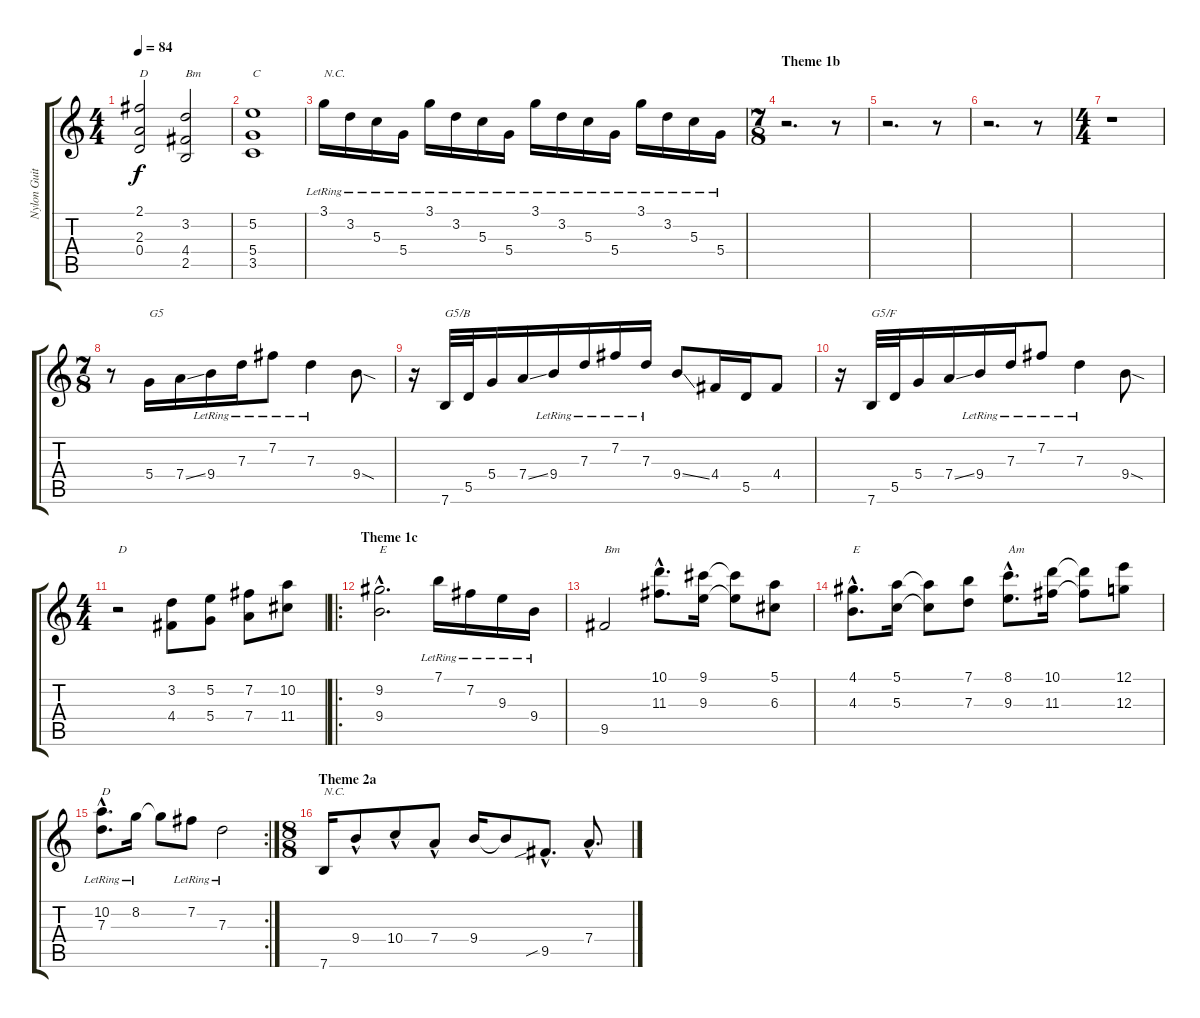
\track ("Nylon Guitar" "Nylon Guit") {instrument acousticguitarnylon}
\staff {score tabs}
\tuning (E4 B3 G3 D3 A2 E2) {hide}
\ts (4 4)
\tempo 84
\clef g2
\ks c
(2.1 2.3 0.4).2{txt "D" dy f} (3.2 4.4 2.5).2{txt "Bm"} |
(5.2 5.4 3.5).1{txt "C"} |
3.1{lr}.16{txt "N.C."} 3.2{lr}.16 5.3{lr}.16 5.4{lr}.16 3.1{lr}.16 3.2{lr}.16 5.3{lr}.16 5.4{lr}.16 3.1{lr}.16 3.2{lr}.16 5.3{lr}.16 5.4{lr}.16 3.1{lr}.16 3.2{lr}.16 5.3{lr}.16 5.4{lr}.16 |
\ts (7 8)
\section ("" "Theme 1b")
r.2{d} r.8 |
r.2{d} r.8 |
r.2{d} r.8 |
\ts (4 4)
r.1 |
\ts (7 8)
r.8 5.4.16{txt "G5"} 7.4{ss}.16 9.4{lr}.16 7.3{lr}.16 7.2{lr}.8 7.3{lr}.4 9.4{sod}.8 |
r.16 7.6.32{txt "G5/B"} 5.5.32 5.4.16 7.4{ss}.16 9.4{lr}.16 7.3{lr}.16 7.2{lr}.16 7.3{lr}.16 9.4{ss}.8 4.4.16 5.5.16 4.4.8 |
r.16 7.6.32{txt "G5/F"} 5.5.32 5.4.16 7.4{ss}.16 9.4{lr}.16 7.3{lr}.16 7.2{lr}.8 7.3{lr}.4 9.4{sod}.8 |
\ts (4 4)
r.2{txt "D"} (3.2 4.4).8 (5.2 5.4).8 (7.2 7.4).8 (10.2 11.4).8 |
\ro
\section ("" "Theme 1c")
(9.2{hac} 9.4{hac}).2{d txt "E"} 7.1{lr}.16 7.2{lr}.16 9.3{lr}.16 9.4{lr}.16 |
9.5.2{txt "Bm"} (10.1{hac} 11.3{hac}).8{d} (9.1 9.3).16 (9.1{t} 9.3{t}).8 (5.1 6.3).8 |
(4.1{hac} 4.3{hac}).8{d txt "E"} (5.1 5.3).16 (5.1{t} 5.3{t}).8 (7.1 7.3).8 (8.1{hac} 9.3{hac}).8{d txt "Am"} (10.1 11.3).16 (10.1{t} 11.3{t}).8 (12.1 12.3).8 |
\rc 2
(10.2{hac lr} 7.3{hac lr}).8{d txt "D"} 8.2{lr}.16 8.2{t}.8 7.2{lr}.8 7.3{lr}.2 |
\ts (8 8)
\section ("" "Theme 2a")
7.6.16{txt "N.C."} 9.4{hac}.8 10.4{hac}.8 7.4{hac}.8 9.4.16 9.4{t}.8 9.5{sib hac}.8{d} 7.4{hac}.8{d}
